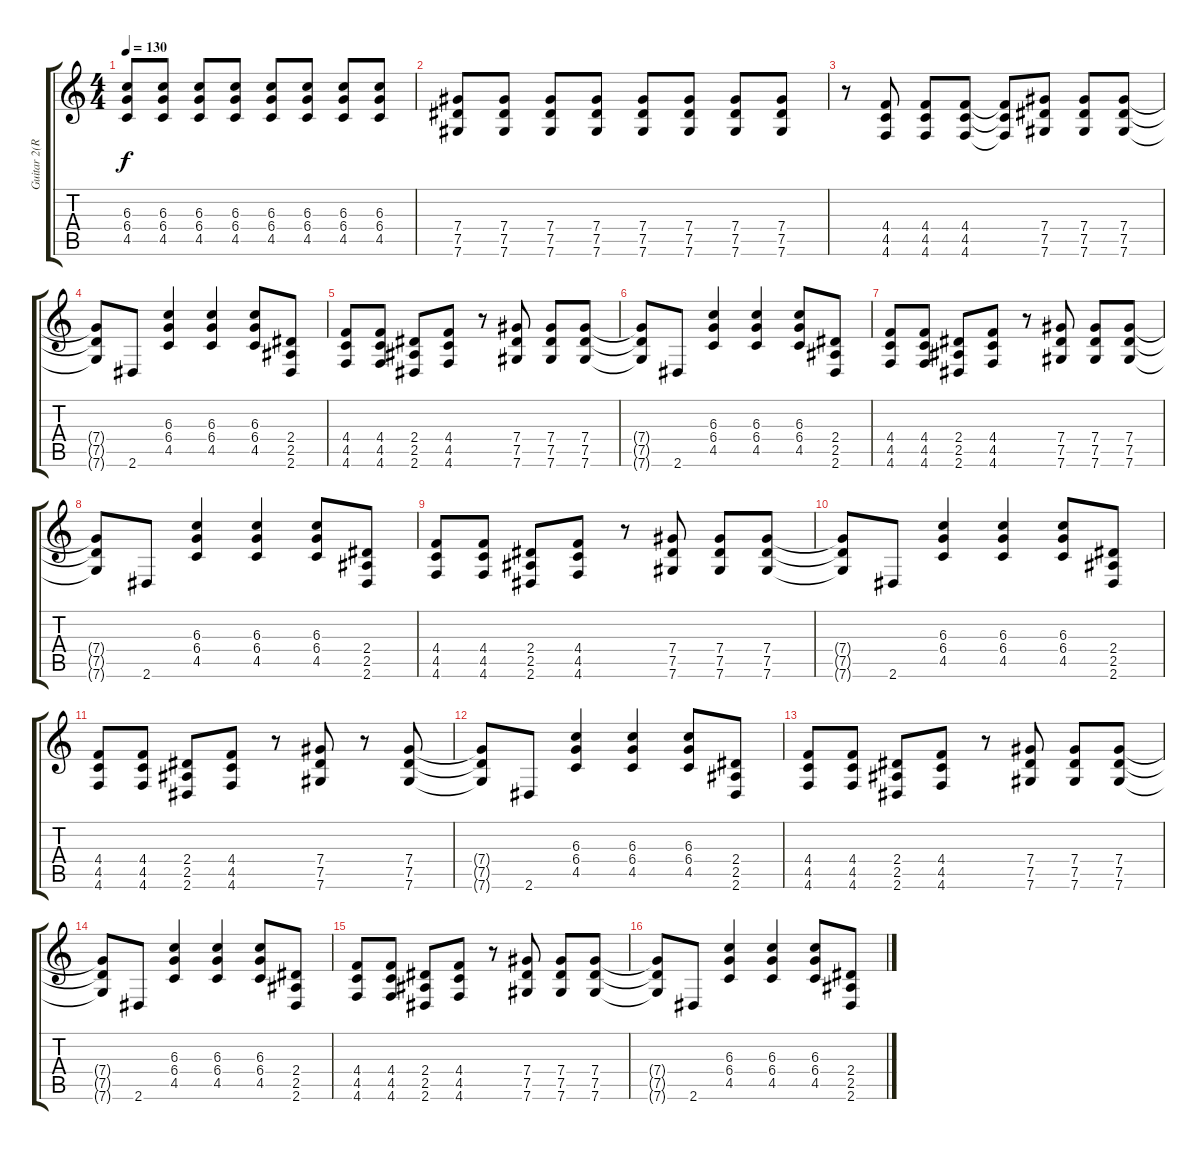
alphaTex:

\track ("Guitar 2(Rhythm)" "Guitar 2(R") {instrument distortionguitar}
\staff {score tabs}
\tuning (Eb4 Bb3 Gb3 Db3 Ab2 Db2) {hide}
\ts (4 4)
\tempo 130
\clef g2
\ks c
(6.3 6.4 4.5).8{dy f} (6.3 6.4 4.5).8 (6.3 6.4 4.5).8 (6.3 6.4 4.5).8 (6.3 6.4 4.5).8 (6.3 6.4 4.5).8 (6.3 6.4 4.5).8 (6.3 6.4 4.5).8 |
(7.4 7.5 7.6).8 (7.4 7.5 7.6).8 (7.4 7.5 7.6).8 (7.4 7.5 7.6).8 (7.4 7.5 7.6).8 (7.4 7.5 7.6).8 (7.4 7.5 7.6).8 (7.4 7.5 7.6).8 |
r.8 (4.4 4.5 4.6).8 (4.4 4.5 4.6).8 (4.4 4.5 4.6).8 (4.4{t} 4.5{t} 4.6{t}).8 (7.4 7.5 7.6).8 (7.4 7.5 7.6).8 (7.4 7.5 7.6).8 |
(7.4{t} 7.5{t} 7.6{t}).8 2.6.8 (6.3 6.4 4.5).4 (6.3 6.4 4.5).4 (6.3 6.4 4.5).8 (2.4 2.5 2.6).8 |
(4.4 4.5 4.6).8 (4.4 4.5 4.6).8 (2.4 2.5 2.6).8 (4.4 4.5 4.6).8 r.8 (7.4 7.5 7.6).8 (7.4 7.5 7.6).8 (7.4 7.5 7.6).8 |
(7.4{t} 7.5{t} 7.6{t}).8 2.6.8 (6.3 6.4 4.5).4 (6.3 6.4 4.5).4 (6.3 6.4 4.5).8 (2.4 2.5 2.6).8 |
(4.4 4.5 4.6).8 (4.4 4.5 4.6).8 (2.4 2.5 2.6).8 (4.4 4.5 4.6).8 r.8 (7.4 7.5 7.6).8 (7.4 7.5 7.6).8 (7.4 7.5 7.6).8 |
(7.4{t} 7.5{t} 7.6{t}).8 2.6.8 (6.3 6.4 4.5).4 (6.3 6.4 4.5).4 (6.3 6.4 4.5).8 (2.4 2.5 2.6).8 |
(4.4 4.5 4.6).8 (4.4 4.5 4.6).8 (2.4 2.5 2.6).8 (4.4 4.5 4.6).8 r.8 (7.4 7.5 7.6).8 (7.4 7.5 7.6).8 (7.4 7.5 7.6).8 |
(7.4{t} 7.5{t} 7.6{t}).8 2.6.8 (6.3 6.4 4.5).4 (6.3 6.4 4.5).4 (6.3 6.4 4.5).8 (2.4 2.5 2.6).8 |
(4.4 4.5 4.6).8 (4.4 4.5 4.6).8 (2.4 2.5 2.6).8 (4.4 4.5 4.6).8 r.8 (7.4 7.5 7.6).8 r.8 (7.4 7.5 7.6).8 |
(7.4{t} 7.5{t} 7.6{t}).8 2.6.8{volume 16} (6.3 6.4 4.5).4 (6.3 6.4 4.5).4 (6.3 6.4 4.5).8 (2.4 2.5 2.6).8 |
(4.4 4.5 4.6).8 (4.4 4.5 4.6).8 (2.4 2.5 2.6).8 (4.4 4.5 4.6).8 r.8 (7.4 7.5 7.6).8 (7.4 7.5 7.6).8 (7.4 7.5 7.6).8 |
(7.4{t} 7.5{t} 7.6{t}).8 2.6.8 (6.3 6.4 4.5).4 (6.3 6.4 4.5).4 (6.3 6.4 4.5).8 (2.4 2.5 2.6).8 |
(4.4 4.5 4.6).8 (4.4 4.5 4.6).8 (2.4 2.5 2.6).8 (4.4 4.5 4.6).8 r.8 (7.4 7.5 7.6).8 (7.4 7.5 7.6).8 (7.4 7.5 7.6).8 |
(7.4{t} 7.5{t} 7.6{t}).8 2.6.8 (6.3 6.4 4.5).4 (6.3 6.4 4.5).4 (6.3 6.4 4.5).8 (2.4 2.5 2.6).8
